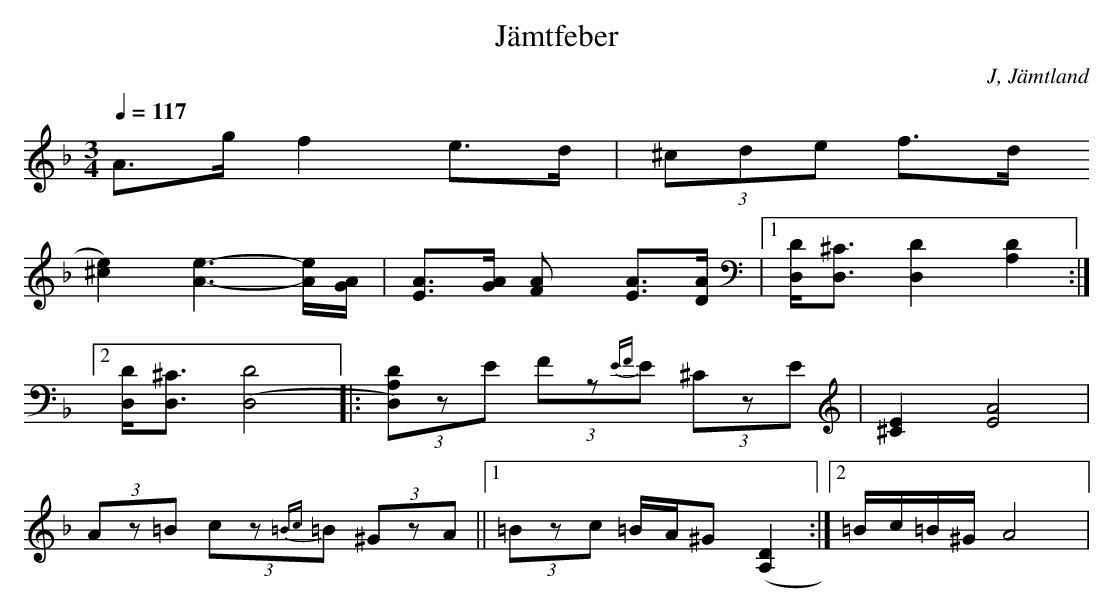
X:1
T: Jämtfeber
O: J, Jämtland
M:3/4
L:1/8
Q:1/4=117
K:Dm
A>g f2 e>d|(3^cde f>d
[^c2e2)] [A3e3] -[A/e/][A/G/]| [AE]>[AG] [A2F] [AE]>[AD] |[1[D,/D/][D,3/2^C3/2] [D,2D2] [D2A,2] :|
[2 [D,/D/][D,3/2^C3/2] [(D,4D4] |: (3[D,)A,D]zE (3Fz{EF}E (3^CzE | [^C2E2] [E4A4]|
(3Az=B (3cz{=Bc}=B (3^GzA||[1 (3=Bzc =B/A/^G ([A,D]2 :| [2 =B/c/=B/^G/ A4|
